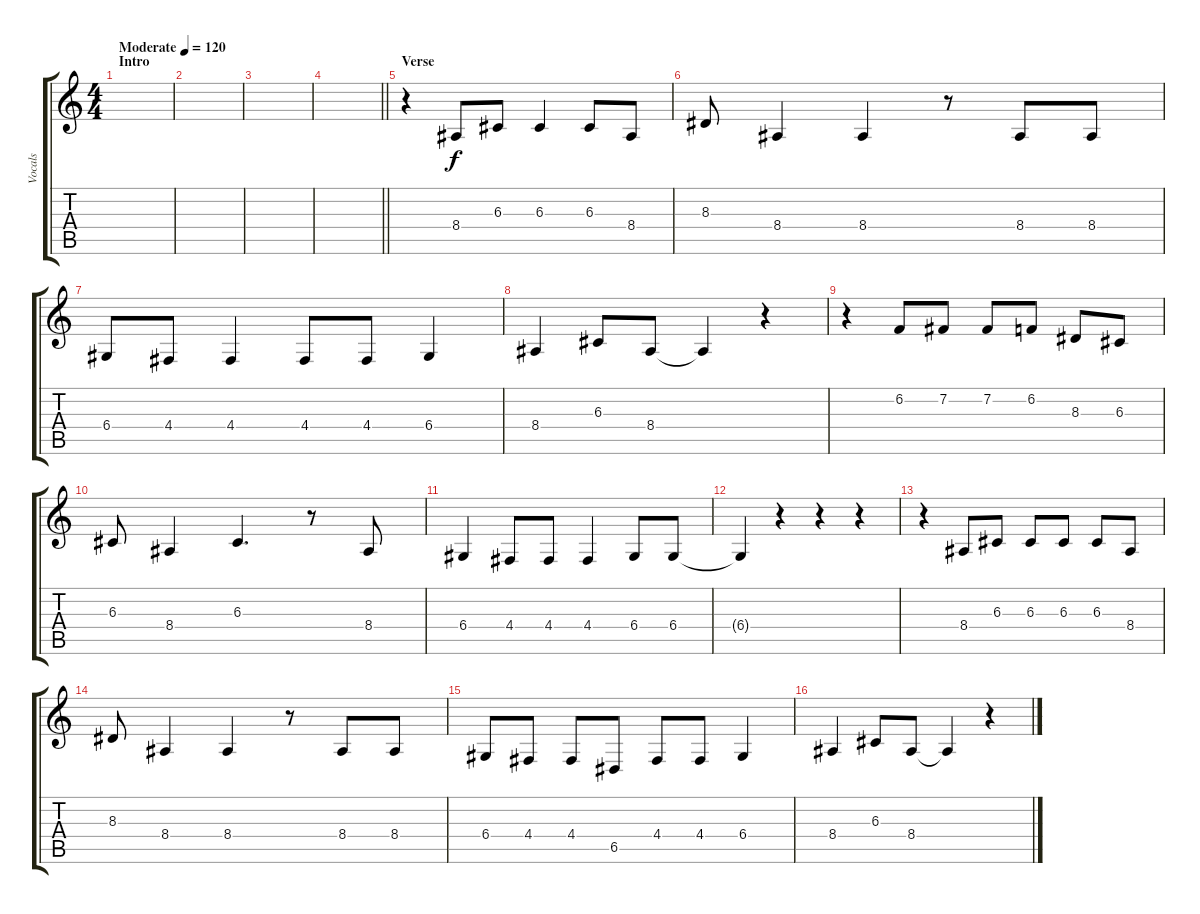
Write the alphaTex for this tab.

\track ("Vocals" "Vocals") {instrument altosax}
\staff {score tabs}
\tuning (E4 B3 G3 D3 A2 E2) {hide}
\ts (4 4)
\section ("" "Intro")
\tempo (120 "Moderate")
\clef g2
\ks c
|
|
|
\barLineRight lightlight
|
\section ("" "Verse")
r.4 8.4.8 6.3.8 6.3.4 6.3.8 8.4.8 |
8.3.8 8.4.4 8.4.4 r.8 8.4.8 8.4.8 |
6.4.8 4.4.8 4.4.4 4.4.8 4.4.8 6.4.4 |
8.4.4 6.3.8 8.4.8 8.4{t}.4 r.4 |
r.4 6.2.8 7.2.8 7.2.8 6.2.8 8.3.8 6.3.8 |
6.3.8 8.4.4 6.3.4{d} r.8 8.4.8 |
6.4.4 4.4.8 4.4.8 4.4.4 6.4.8 6.4.8 |
6.4{t}.4 r.4 r.4 r.4 |
r.4 8.4.8 6.3.8 6.3.8 6.3.8 6.3.8 8.4.8 |
8.3.8 8.4.4 8.4.4 r.8 8.4.8 8.4.8 |
6.4.8 4.4.8 4.4.8 6.5.8 4.4.8 4.4.8 6.4.4 |
8.4.4 6.3.8 8.4.8 8.4{t}.4 r.4
